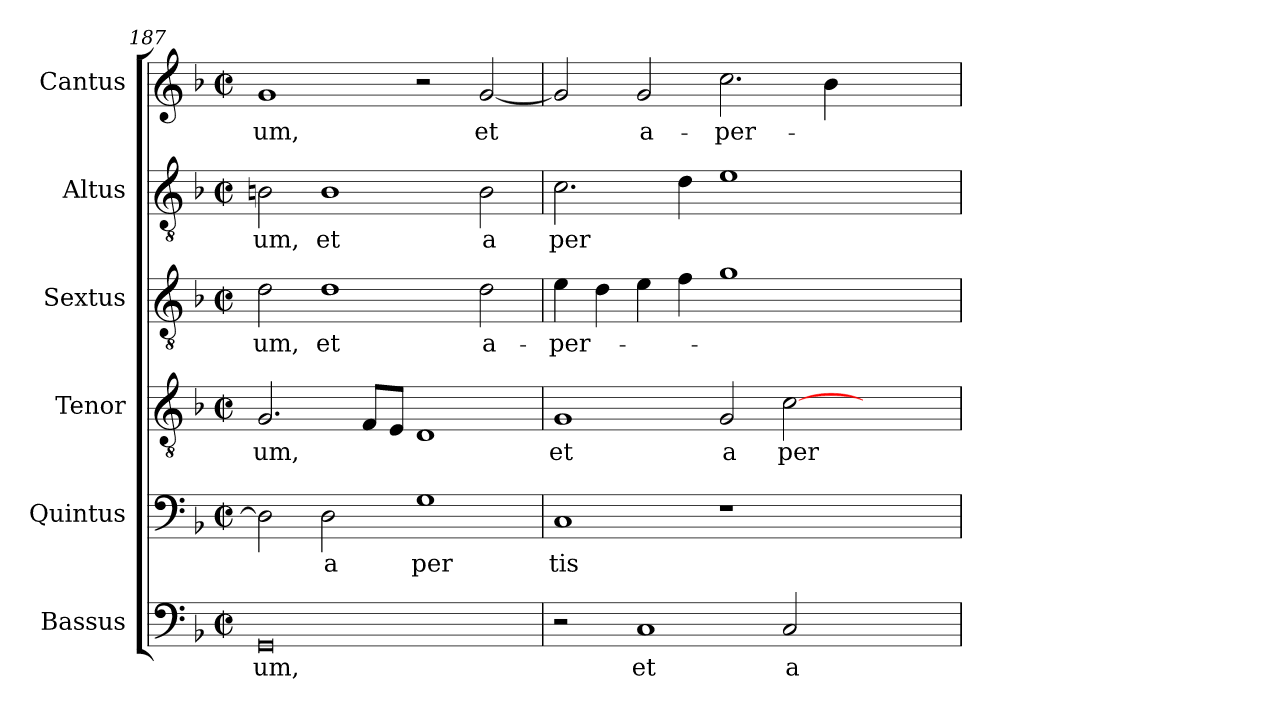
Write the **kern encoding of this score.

**kern	**text	**kern	**text	**kern	**text	**kern	**text	**kern	**text	**kern	**text
*part6	*part6	*part5	*part5	*part4	*part4	*part3	*part3	*part2	*part2	*part1	*part1
*staff6	*staff6	*staff5	*staff5	*staff4	*staff4	*staff3	*staff3	*staff2	*staff2	*staff1	*staff1
*I"Bassus	*	*I"Quintus	*	*I"Tenor	*	*I"Sextus	*	*I"Altus	*	*I"Cantus	*
*I'Bassus	*	*I'Quintus	*	*I'Tenor	*	*I'Sextus	*	*I'Altus	*	*I'Cantus	*
*clefF4	*	*clefF4	*	*clefGv2	*	*clefGv2	*	*clefGv2	*	*clefG2	*
*k[b-]	*	*k[b-]	*	*k[b-]	*	*k[b-]	*	*k[b-]	*	*k[b-]	*
*F:	*	*F:	*	*F:	*	*F:	*	*F:	*	*F:	*
*M2/2	*	*M2/2	*	*M2/2	*	*M2/2	*	*M2/2	*	*M2/2	*
*met(c|)	*	*met(c|)	*	*met(c|)	*	*met(c|)	*	*met(c|)	*	*met(c|)	*
=187	=187	=187	=187	=187	=187	=187	=187	=187	=187	=187	=187
!	!LO:LY:b:cj	!	!	!	!LO:LY:b	!	!LO:LY:b:cj	!	!LO:LY:b:cj	!	!LO:LY:b:cj
0GG	um,	2D\]	.	2.G/	um,	2d\	-um,	2Bn\	um,	1g	um,
!	!	!	!LO:LY:b:cj	!	!	!	!LO:LY:b:cj	!	!LO:LY:b:cj	!	!
.	.	2D\	a	.	.	1d	et	1B	et	.	.
.	.	.	.	8F/L	.	.	.	.	.	.	.
.	.	.	.	8E/J	.	.	.	.	.	.	.
!	!	!	!LO:LY:b:cj	!	!	!	!	!	!	!	!
.	.	1G	per	1D	.	.	.	.	.	2r	.
!	!	!	!	!	!	!	!LO:LY:b:cj	!	!LO:LY:b:cj	!	!LO:LY:b:cj
.	.	.	.	.	.	2d\	a-	2B\	a	[>2g/	et
!!LO:LB:g=z
=188	=188	=188	=188	=188	=188	=188	=188	=188	=188	=188	=188
!	!	!	!LO:LY:b:cj	!	!LO:LY:b:cj	!	!LO:LY:b	!	!LO:LY:b	!	!
2r	.	1C	tis	1G	et	4e\	-per-	2.c\	per	2g/]	.
.	.	.	.	.	.	4d\	.	.	.	.	.
!	!LO:LY:b:cj	!	!	!	!	!	!	!	!	!	!LO:LY:b:cj
1C	et	.	.	.	.	4e\	.	.	.	2g/	a-
.	.	.	.	.	.	4f\	.	4d\	.	.	.
!	!	!LO:N:vis=1	!	!	!LO:LY:b:cj	!	!	!	!	!	!LO:LY:b
.	.	0r	.	2G/	a	1g	.	1e	.	2.cc\	-per-
!	!LO:LY:b:cj	!	!	!	!LO:LY:b	!	!	!	!	!	!
2C/	a	.	.	[>2c\	per	.	.	.	.	.	.
.	.	.	.	.	.	.	.	.	.	4b-\	.
1ryy	.	.	.	1ryy	.	1ryy	.	1ryy	.	1ryy	.
=	=	=	=	=	=	=	=	=	=	=	=
*-	*-	*-	*-	*-	*-	*-	*-	*-	*-	*-	*-
